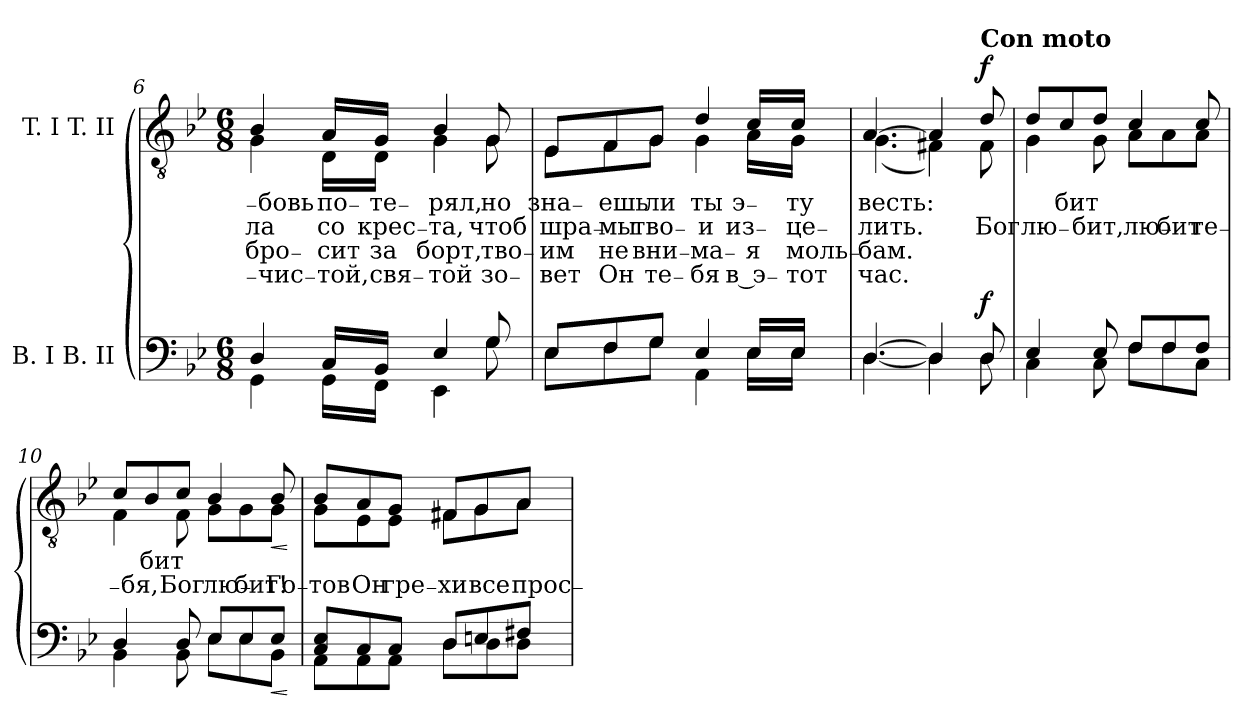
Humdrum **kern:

**kern	**dynam	**kern	**text	**text	**text	**text	**dynam
*part2	*part2	*part1	*part1	*part1	*part1	*part1	*part1
*staff2	*staff2	*staff1	*staff1	*staff1	*staff1	*staff1	*staff1
*I"B. I B. II	*	*I"T. I T. II	*	*	*	*	*
!!LO:LB:g=z
*clefF4	*	*clefGv2	*	*	*	*	*
*k[b-e-]	*	*k[b-e-]	*	*	*	*	*
*g:	*	*g:	*	*	*	*	*
*M6/8	*	*M6/8	*	*	*	*	*
=6	=6	=6	=6	=6	=6	=6	=6
*^	*	*	*	*	*	*	*
!	!	!	!	!LO:LY:b	!LO:LY:b	!LO:LY:b	!LO:LY:b	!
*	*	*	*^	*	*	*	*	*
4D/	4GG\	.	4B-/	4G\	₋бовь	ла	бро₋	₋чис₋	.
!	!	!	!	!	!LO:LY:b	!LO:LY:b	!LO:LY:b	!LO:LY:b	!
16C/LL	16GG\LL	.	16A/LL	16D\LL	по₋	со	сит	той,	.
!	!	!	!	!	!LO:LY:b	!LO:LY:b	!LO:LY:b	!LO:LY:b	!
16BB-/JJ	16FF\JJ	.	16G/JJ	16D\JJ	те₋	крес₋	за	свя₋	.
!	!	!	!	!	!LO:LY:b	!LO:LY:b	!LO:LY:b	!LO:LY:b	!
4E-/	4EE-\	.	4B-/	4G\	рял,	та,	борт,	той	.
!	!	!	!	!	!LO:LY:b	!LO:LY:b	!LO:LY:b	!LO:LY:b	!
8G/	8G\	.	8G/	8G\	но	чтоб	тво₋	зо₋	.
=7	=7	=7	=7	=7	=7	=7	=7	=7	=7
!	!	!	!	!	!LO:LY:b	!LO:LY:b	!LO:LY:b	!LO:LY:b	!
8E-/L	8E-\L	.	8E-/L	8E-\L	зна₋	шра₋	им	вет	.
!	!	!	!	!	!LO:LY:b	!LO:LY:b	!LO:LY:b	!LO:LY:b	!
8F/	8F\	.	8F/	8F\	ешь	мы	не	Он	.
!	!	!	!	!	!LO:LY:b	!LO:LY:b	!LO:LY:b	!LO:LY:b	!
8G/J	8G\J	.	8G/J	8G\J	ли	тво₋	вни₋	те₋	.
!	!	!	!	!	!LO:LY:b	!LO:LY:b	!LO:LY:b	!LO:LY:b	!
4E-/	4AA\	.	4d/	4G\	ты	и	ма₋	бя	.
!	!	!	!	!	!LO:LY:b	!LO:LY:b	!LO:LY:b	!LO:LY:b	!
16E-/LL	16E-\LL	.	16c/LL	16A\LL	э₋	из₋	я	в э₋	.
!	!	!	!	!	!LO:LY:b	!LO:LY:b	!LO:LY:b	!LO:LY:b	!
16E-/JJ	16E-\JJ	.	16c/JJ	16G\JJ	ту	це₋	моль₋	тот	.
=8	=8	=8	=8	=8	=8	=8	=8	=8	=8
!	!	!	!	!	!LO:LY:b	!LO:LY:b	!LO:LY:b	!LO:LY:b	!
[>4.D/	[<4.D\	.	[>4.A/	(<4.G\	весть:	лить.	бам.	час.	.
4D/]	4D\]	.	4A/]	4F#X\)	.	.	.	.	.
!	!	!	!	!	!LO:LY:a	!	!	!	!
!	!	!	!LO:TX:a:B:t=Con moto	!	!	!	!	!	!
!	!	!LO:DY:a	!	!	!	!LO:LY:b	!	!	!LO:DY:a
8D/	8D\	f	8d/	8F#\	.	Бог	.	.	f
=9	=9	=9	=9	=9	=9	=9	=9	=9	=9
!	!	!	!	!	!LO:LY:a	!	!	!	!
!	!	!	!	!	!	!LO:LY:b	!	!	!
4E-/	4C\	.	8d/L	4G\	.	лю₋	.	.	.
!	!	!	!	!	!LO:LY:a	!	!	!	!
.	.	.	8c/	.	бит	.	.	.	.
!	!	!	!	!	!LO:LY:a	!	!	!	!
!	!	!	!	!	!	!LO:LY:b	!	!	!
8E-/	8C\	.	8d/J	8G\	.	бит,	.	.	.
!	!	!	!	!	!LO:LY:a	!	!	!	!
!	!	!	!	!	!	!LO:LY:b	!	!	!
8F/L	8F\L	.	4c/	8A\L	.	лю₋	.	.	.
!	!	!	!	!	!	!LO:LY:b	!	!	!
8F/	8F\	.	.	8A\	.	бит	.	.	.
!	!	!	!	!	!LO:LY:a	!	!	!	!
!	!	!	!	!	!	!LO:LY:b	!	!	!
8F/J	8C\J	.	8c/	8A\J	.	те₋	.	.	.
!!LO:LB:g=z	!!
=10	=10	=10	=10	=10	=10	=10	=10	=10	=10
!	!	!	!	!	!LO:LY:a	!	!	!	!
!	!	!	!	!	!	!LO:LY:b	!	!	!
4D/	4BB-\	.	8c/L	4F\	.	₋бя,	.	.	.
!	!	!	!	!	!LO:LY:a	!	!	!	!
.	.	.	8B-/	.	бит	.	.	.	.
!	!	!	!	!	!LO:LY:a	!	!	!	!
!	!	!	!	!	!	!LO:LY:b	!	!	!
8D/	8BB-\	.	8c/J	8F\	.	Бог	.	.	.
!	!	!	!	!	!LO:LY:a	!	!	!	!
!	!	!	!	!	!	!LO:LY:b	!	!	!
8E-/L	8E-\L	.	4B-/	8G\L	.	лю₋	.	.	.
!	!	!	!	!	!	!LO:LY:b	!	!	!
8E-/	8E-\	.	.	8G\	.	бит!	.	.	.
!	!	!LO:HP:b	!	!	!	!	!	!	!LO:HP:b
!	!	!	!	!	!	!LO:LY:b	!	!	!
8E-/J	8BB-\J	<	8B-/	8G\J	.	Го₋	.	.	<
*v	*v	*	*	*	*	*	*	*	*
*	*	*v	*v	*	*	*	*	*
.	[	.	.	.	.	.	[
=11	=11	=11	=11	=11	=11	=11	=11
*^	*	*^	*	*	*	*	*
!	!	!	!	!	!	!LO:LY:b	!	!	!
8C/ 8E-/L	8AA\L	.	8B-/L	8G\L	.	тов	.	.	.
!	!	!	!	!	!	!LO:LY:b	!	!	!
8C/	8AA\	.	8A/	8E-\	.	Он	.	.	.
!	!	!	!	!	!	!LO:LY:b	!	!	!
8C/J	8AA\J	.	8G/J	8E-\J	.	гре₋	.	.	.
!	!	!	!	!	!	!LO:LY:b	!	!	!
8D/L	8D\L	.	8F#X/L	8F#\L	.	хи	.	.	.
!	!	!	!	!	!	!LO:LY:b	!	!	!
8En/	8D\	.	8G/	8G\	.	все	.	.	.
!	!	!	!	!	!	!LO:LY:b	!	!	!
8F#X/J	8D\J	.	8A/J	8A\J	.	прос₋	.	.	.
*v	*v	*	*	*	*	*	*	*	*
*	*	*v	*v	*	*	*	*	*
=	=	=	=	=	=	=	=
*-	*-	*-	*-	*-	*-	*-	*-
